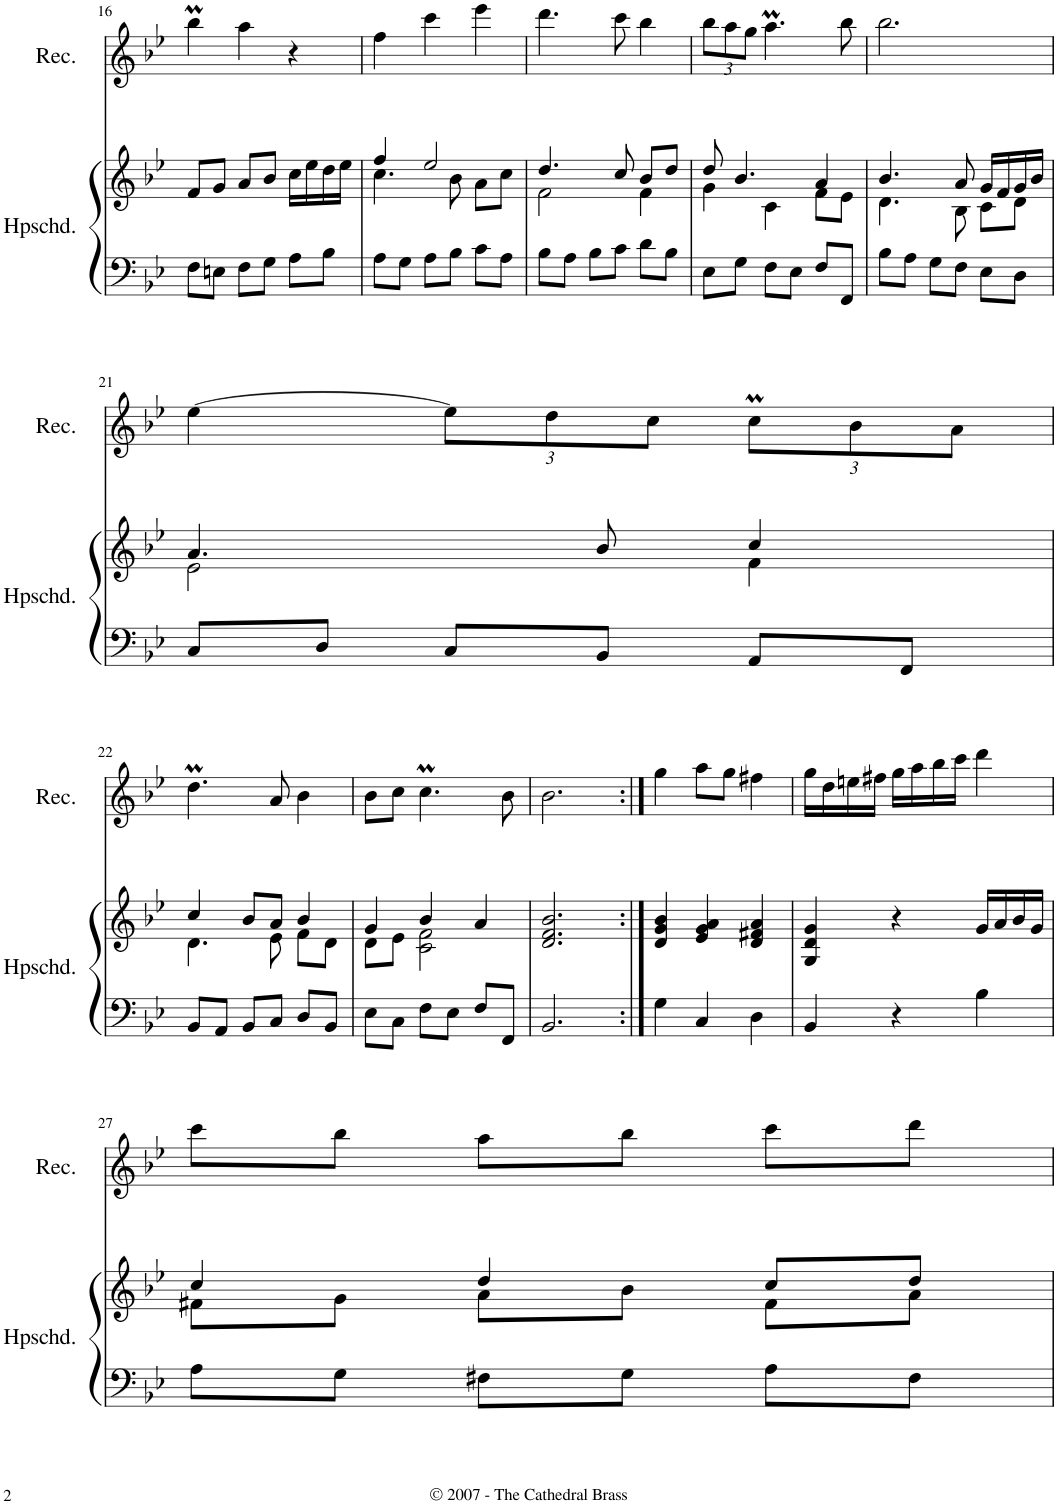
**kern	**kern	**kern
*part2	*part2	*part1
*staff3	*staff2	*staff1
*I"Harpsichord	*	*I"Recorder
*I'Hpschd.	*	*I'Rec.
!!LO:PB:g=z
*clefF4	*clefG2	*clefG2
*k[b-e-]	*k[b-e-]	*k[b-e-]
*M3/4	*M3/4	*M3/4
=16	=16	=16
8F\L	8f/L	4bb-M\
8En\J	8g/J	.
8F\L	8a/L	4aa\
8G\J	8b-/J	.
8A\L	16cc\LL	4r
.	16ee-\	.
8B-\J	16dd\	.
.	16ee-\JJ	.
=17	=17	=17
*	*^	*
8A\L	4ff/	4.cc\	4ff\
8G\J	.	.	.
8A\L	2ee-/	.	4ccc\
8B-\J	.	8b-\	.
8c\L	.	8a\L	4eee-\
8A\J	.	8cc\J	.
=18	=18	=18	=18
8B-\L	4.dd/	2f\	4.ddd\
8A\J	.	.	.
8B-\L	.	.	.
8c\J	8cc/	.	8ccc\
8d\L	8b-/L	4f\	4bb-\
8B-\J	8dd/J	.	.
=19	=19	=19	=19
*	*	*	*Xbrackettup
8E-\L	8dd/	4g\	12bb-\L
.	.	.	12aa\
8G\J	4.b-/	.	.
.	.	.	12gg\J
8F\L	.	4c\	4.aam\
8E-\J	.	.	.
8F/L	4a/	8f\L	.
8FF/J	.	8e-\J	8bb-\
=20	=20	=20	=20
8B-\L	4.b-/	4.d\	2.bb-\
8A\J	.	.	.
8G\L	.	.	.
8F\J	8a/	8B-\	.
8E-\L	16g/LL	8c\L	.
.	16f/	.	.
8D\J	16g/	8d\J	.
.	16b-/JJ	.	.
!!LO:LB:g=z
=21	=21	=21	=21
8C/L	4.a/	2e-\	[4ee-\
8D/J	.	.	.
8C/L	.	.	12ee-\L]
.	.	.	12dd\
8BB-/J	8b-/	.	.
.	.	.	12cc\J
8AA/L	4cc/	4f\	12ccM\L
.	.	.	12b-\
8FF/J	.	.	.
.	.	.	12a\J
!!LO:LB:g=z
=22	=22	=22	=22
8BB-/L	4cc/	4.d\	4.ddm\
8AA/J	.	.	.
8BB-/L	8b-/L	.	.
8C/J	8a/J	8e-\	8a/
8D/L	4b-/	8f\L	4b-\
8BB-/J	.	8d\J	.
=23	=23	=23	=23
8E-\L	4g/	8d\L	8b-\L
8C\J	.	8e-\J	8cc\J
8F\L	4b-/	2c\ 2f\	4.ccM\
8E-\J	.	.	.
8F/L	4a/	.	.
8FF/J	.	.	8b-\
*	*v	*v	*
=24	=24	=24
2.BB-/	2.d/ 2.f/ 2.b-/	2.b-\
=25:|!	=25:|!	=25:|!
4G\	4d/ 4g/ 4b-/	4gg\
4C/	4e-/ 4g/ 4a/	8aa\L
.	.	8gg\J
4D\	4d/ 4f#X/ 4a/	4ff#X\
=26	=26	=26
4BB-/	4G/ 4d/ 4g/	16gg\LL
.	.	16dd\
.	.	16een\
.	.	16ff#X\JJ
4r	4r	16gg\LL
.	.	16aa\
.	.	16bb-\
.	.	16ccc\JJ
4B-\	16g/LL	4ddd\
.	16a/	.
.	16b-/	.
.	16g/JJ	.
!!LO:LB:g=z
=27	=27	=27
*	*^	*
8A\L	4cc/	8f#X\L	8ccc\L
8G\J	.	8g\J	8bb-\J
8F#X\L	4dd/	8a\L	8aa\L
8G\J	.	8b-\J	8bb-\J
8A\L	8cc/L	8f#\L	8ccc\L
8F#\J	8dd/J	8a\J	8ddd\J
*	*v	*v	*
=	=	=
*-	*-	*-
